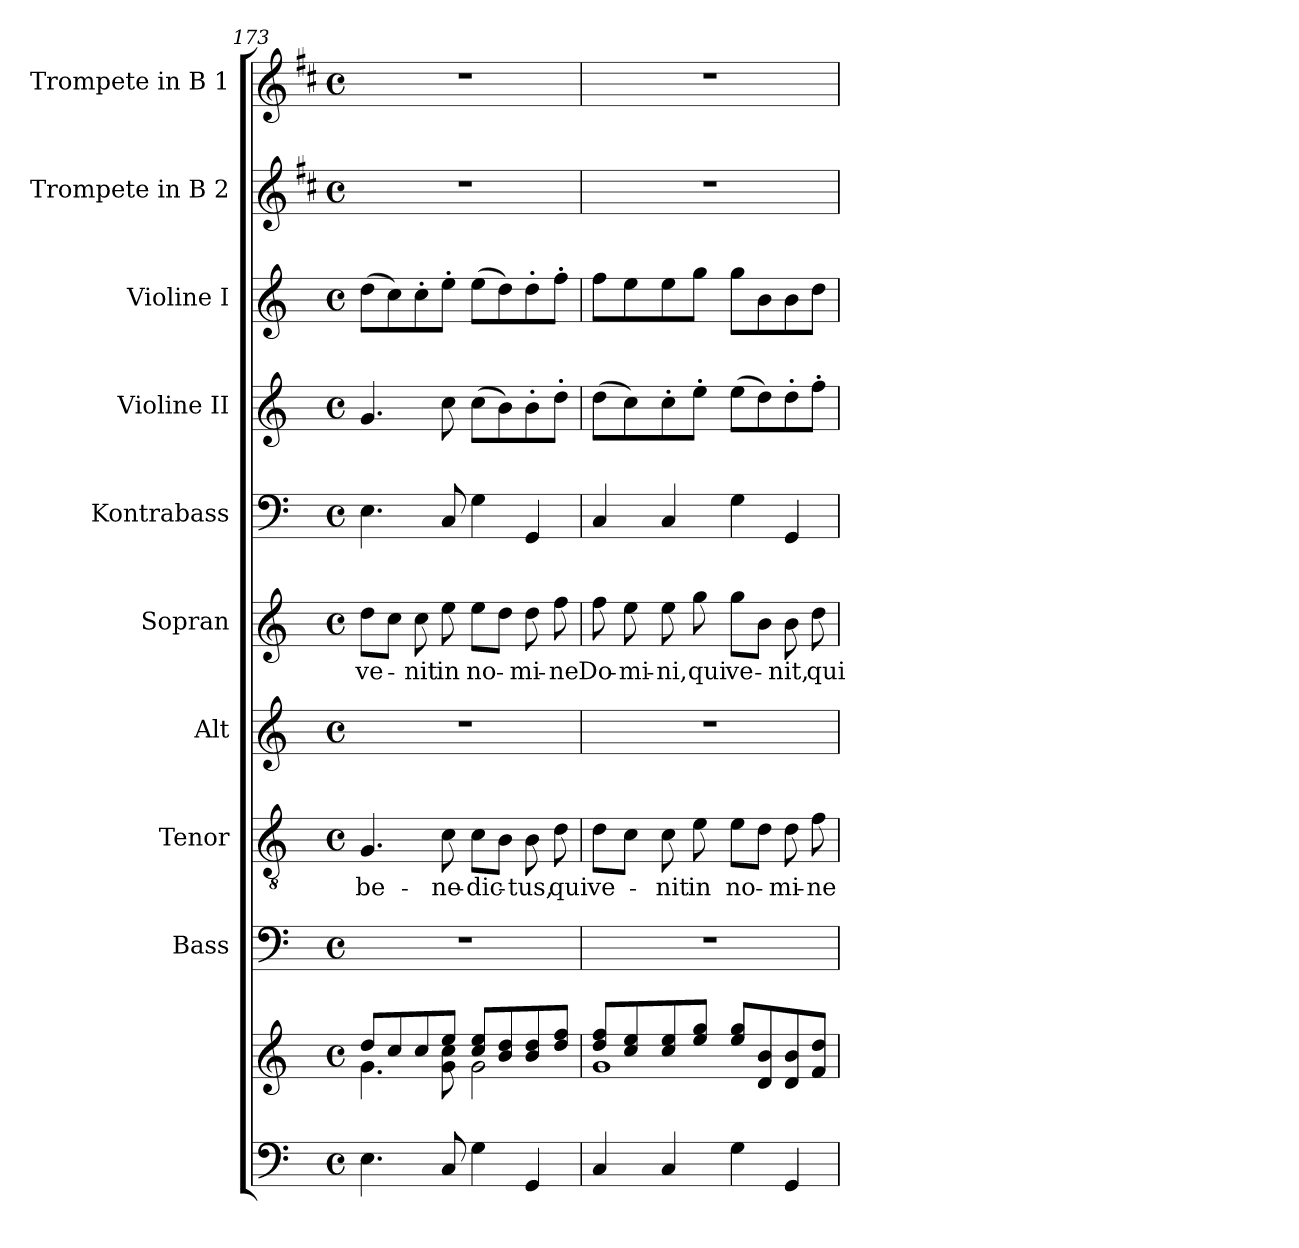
**kern	**kern	**kern	**kern	**text	**kern	**kern	**text	**kern	**kern	**kern	**kern	**kern
*part10	*part10	*part9	*part8	*part8	*part7	*part6	*part6	*part5	*part4	*part3	*part2	*part1
*staff11	*staff10	*staff9	*staff8	*staff8	*staff7	*staff6	*staff6	*staff5	*staff4	*staff3	*staff2	*staff1
*	*	*I"Bass	*I"Tenor	*	*I"Alt	*I"Sopran	*	*I"Kontrabass	*I"Violine II	*I"Violine I	*I"Trompete in B 2	*I"Trompete in B 1
*	*	*I'B.	*I'T.	*	*I'A.	*I'S.	*	*I'Kb.	*I'Vl. II	*I'Vl. I	*I'Tr. 2	*I'Tr. 1
*clefF4	*clefG2	*clefF4	*clefGv2	*	*clefG2	*clefG2	*	*clefF4	*clefG2	*clefG2	*clefG2	*clefG2
*	*	*	*	*	*	*	*	*ITrd7c12	*	*	*ITrd1c2	*ITrd1c2
*k[]	*k[]	*k[]	*k[]	*	*k[]	*k[]	*	*k[]	*k[]	*k[]	*k[]	*k[]
*C:	*C:	*C:	*C:	*	*C:	*C:	*	*C:	*C:	*C:	*C:	*C:
*M4/4	*M4/4	*M4/4	*M4/4	*	*M4/4	*M4/4	*	*M4/4	*M4/4	*M4/4	*M4/4	*M4/4
*met(c)	*met(c)	*met(c)	*met(c)	*	*met(c)	*met(c)	*	*met(c)	*met(c)	*met(c)	*met(c)	*met(c)
=173	=173	=173	=173	=173	=173	=173	=173	=173	=173	=173	=173	=173
*	*^	*	*	*	*	*	*	*	*	*	*	*
!	!	!	!	!	!LO:LY:b	!	!	!LO:LY:b	!	!	!	!	!
4.E\	8dd/L	4.g\	1r	4.G/	be-	1r	8dd\L	ve-	4.EE\	4.g/	(>8dd\L	1r	1r
.	8cc/	.	.	.	.	.	8cc\J	.	.	.	8cc\)	.	.
!	!	!	!	!	!	!	!	!LO:LY:b	!	!	!	!	!
.	8cc/	.	.	.	.	.	8cc\	-nit	.	.	8cc'>\	.	.
!	!	!	!	!	!LO:LY:b	!	!	!LO:LY:b	!	!	!	!	!
8C/	8ee/J	8g\ 8cc\	.	8c\	-ne-	.	8ee\	in	8CC/	8cc\	8ee'>\J	.	.
!	!	!	!	!	!LO:LY:b	!	!	!LO:LY:b	!	!	!	!	!
4G\	8cc/ 8ee/L	2g\	.	8c\L	-dic-	.	8ee\L	no-	4GG\	(>8cc\L	(>8ee\L	.	.
.	8b/ 8dd/	.	.	8B\J	.	.	8dd\J	.	.	8b\)	8dd\)	.	.
!	!	!	!	!	!LO:LY:b	!	!	!LO:LY:b	!	!	!	!	!
4GG/	8b/ 8dd/	.	.	8B\	-tus,	.	8dd\	-mi-	4GGG/	8b'>\	8dd'>\	.	.
!	!	!	!	!	!LO:LY:b	!	!	!LO:LY:b	!	!	!	!	!
.	8dd/ 8ff/J	.	.	8d\	qui	.	8ff\	-ne	.	8dd'>\J	8ff'>\J	.	.
=174	=174	=174	=174	=174	=174	=174	=174	=174	=174	=174	=174	=174	=174
!	!	!	!	!	!LO:LY:b	!	!	!LO:LY:b	!	!	!	!	!
4C/	8dd/ 8ff/L	1g	1r	8d\L	ve-	1r	8ff\	Do-	4CC/	(>8dd\L	8ff\L	1r	1r
!	!	!	!	!	!	!	!	!LO:LY:b	!	!	!	!	!
.	8cc/ 8ee/	.	.	8c\J	.	.	8ee\	-mi-	.	8cc\)	8ee\	.	.
!	!	!	!	!	!LO:LY:b	!	!	!LO:LY:b	!	!	!	!	!
4C/	8cc/ 8ee/	.	.	8c\	-nit	.	8ee\	-ni,	4CC/	8cc'>\	8ee\	.	.
!	!	!	!	!	!LO:LY:b	!	!	!LO:LY:b	!	!	!	!	!
.	8ee/ 8gg/J	.	.	8e\	in	.	8gg\	qui	.	8ee'>\J	8gg\J	.	.
!	!	!	!	!	!LO:LY:b	!	!	!LO:LY:b	!	!	!	!	!
4G\	8ee/ 8gg/L	.	.	8e\L	no-	.	8gg\L	ve-	4GG\	(>8ee\L	8gg\L	.	.
.	8d/ 8b/	.	.	8d\J	.	.	8b\J	.	.	8dd\)	8b\	.	.
!	!	!	!	!	!LO:LY:b	!	!	!LO:LY:b	!	!	!	!	!
4GG/	8d/ 8b/	.	.	8d\	-mi-	.	8b\	-nit,	4GGG/	8dd'>\	8b\	.	.
!	!	!	!	!	!LO:LY:b	!	!	!LO:LY:b	!	!	!	!	!
.	8f/ 8dd/J	.	.	8f\	-ne	.	8dd\	qui	.	8ff'>\J	8dd\J	.	.
*	*v	*v	*	*	*	*	*	*	*	*	*	*	*
=	=	=	=	=	=	=	=	=	=	=	=	=
*-	*-	*-	*-	*-	*-	*-	*-	*-	*-	*-	*-	*-
